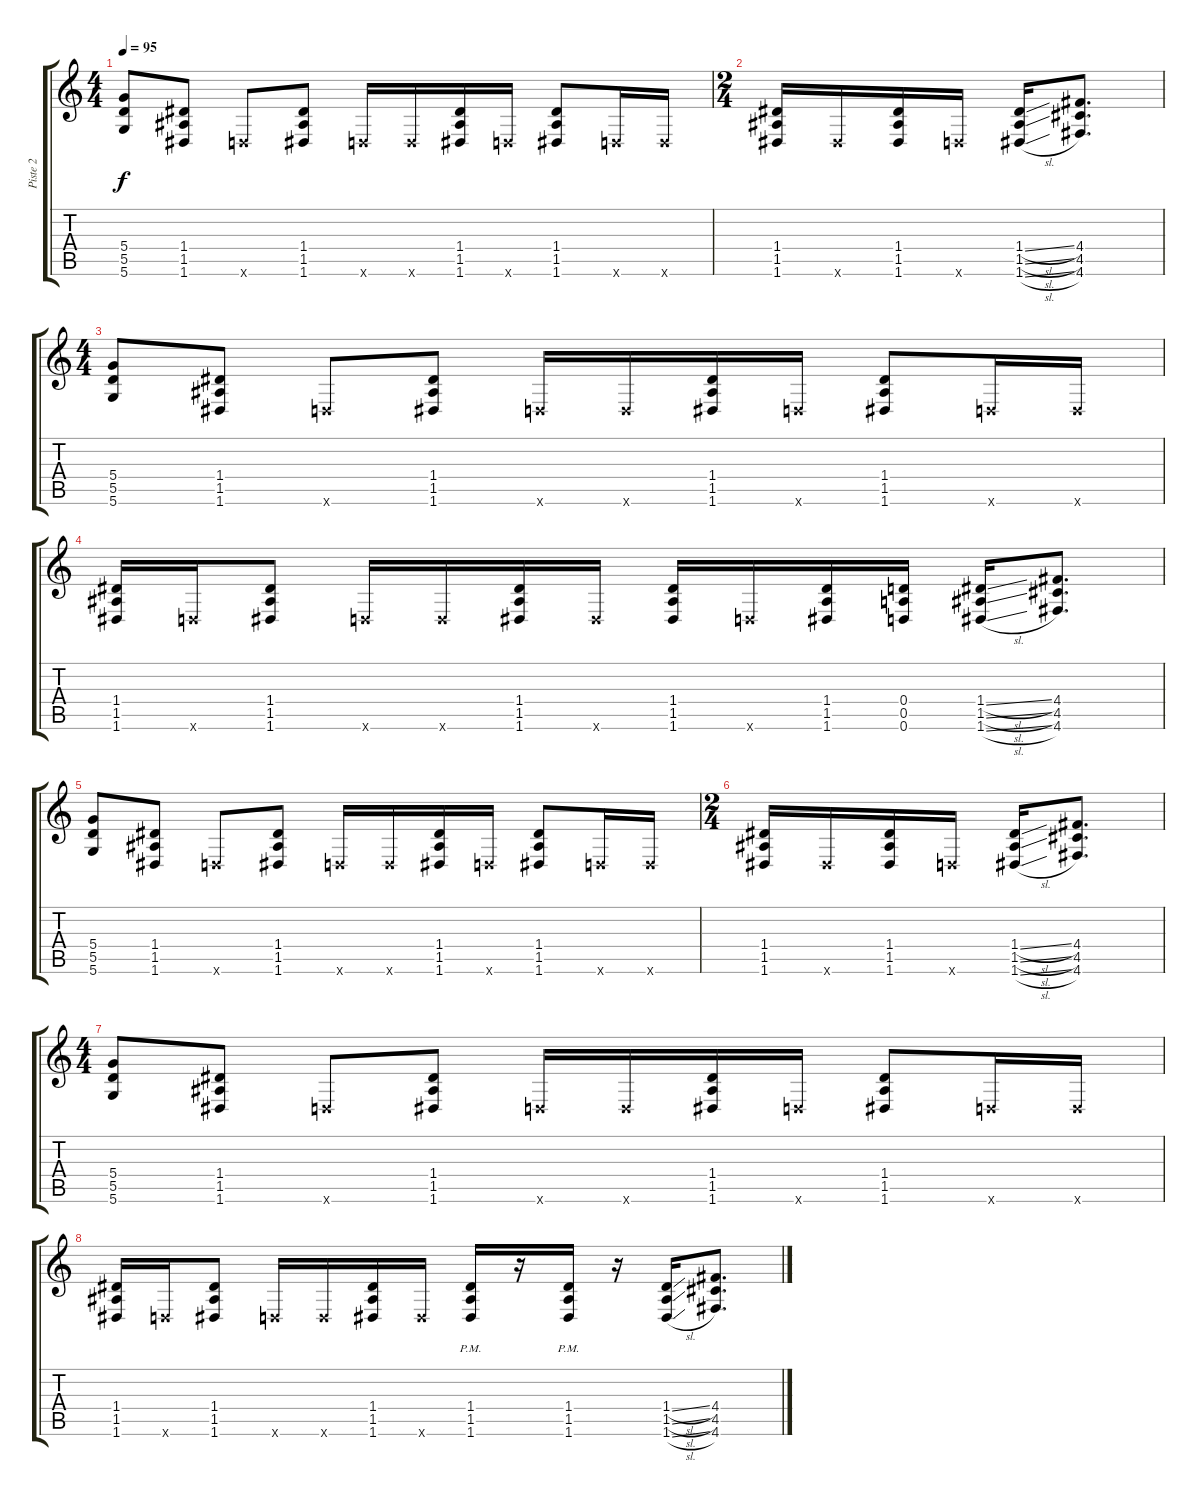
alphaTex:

\track ("Piste 2" "Piste 2") {instrument overdrivenguitar}
\staff {score tabs}
\tuning (E4 B3 G3 D3 A2 D2) {hide}
\ts (4 4)
\tempo 95
\clef g2
\ks c
(5.4 5.5 5.6).8{dy f} (1.4 1.5 1.6).8 0.6{x}.8 (1.4 1.5 1.6).8 0.6{x}.16 0.6{x}.16 (1.4 1.5 1.6).16 0.6{x}.16 (1.4 1.5 1.6).8 0.6{x}.16 0.6{x}.16 |
\ts (2 4)
(1.4 1.5 1.6).16 1.6{x}.16 (1.4 1.5 1.6).16 0.6{x}.16 (1.4{sl} 1.5{sl} 1.6{sl}).16 (4.4 4.5 4.6).8{d} |
\ts (4 4)
(5.4 5.5 5.6).8 (1.4 1.5 1.6).8 0.6{x}.8 (1.4 1.5 1.6).8 0.6{x}.16 0.6{x}.16 (1.4 1.5 1.6).16 0.6{x}.16 (1.4 1.5 1.6).8 0.6{x}.16 0.6{x}.16 |
(1.4 1.5 1.6).16 0.6{x}.16 (1.4 1.5 1.6).8 0.6{x}.16 0.6{x}.16 (1.4 1.5 1.6).16 1.6{x}.16 (1.4 1.5 1.6).16 0.6{x}.16 (1.4 1.5 1.6).16 (0.4 0.5 0.6).16 (1.4{sl} 1.5{sl} 1.6{sl}).16 (4.4 4.5 4.6).8{d} |
(5.4 5.5 5.6).8 (1.4 1.5 1.6).8 0.6{x}.8 (1.4 1.5 1.6).8 0.6{x}.16 0.6{x}.16 (1.4 1.5 1.6).16 0.6{x}.16 (1.4 1.5 1.6).8 0.6{x}.16 0.6{x}.16 |
\ts (2 4)
(1.4 1.5 1.6).16 1.6{x}.16 (1.4 1.5 1.6).16 0.6{x}.16 (1.4{sl} 1.5{sl} 1.6{sl}).16 (4.4 4.5 4.6).8{d} |
\ts (4 4)
(5.4 5.5 5.6).8 (1.4 1.5 1.6).8 0.6{x}.8 (1.4 1.5 1.6).8 0.6{x}.16 0.6{x}.16 (1.4 1.5 1.6).16 0.6{x}.16 (1.4 1.5 1.6).8 0.6{x}.16 0.6{x}.16 |
(1.4 1.5 1.6).16 0.6{x}.16 (1.4 1.5 1.6).8 0.6{x}.16 0.6{x}.16 (1.4 1.5 1.6).16 1.6{x}.16 (1.4{pm} 1.5{pm} 1.6{pm}).16 r.16 (1.4{pm} 1.5{pm} 1.6{pm}).16 r.16 (1.4{sl} 1.5{sl} 1.6{sl}).16 (4.4 4.5 4.6).8{d}
